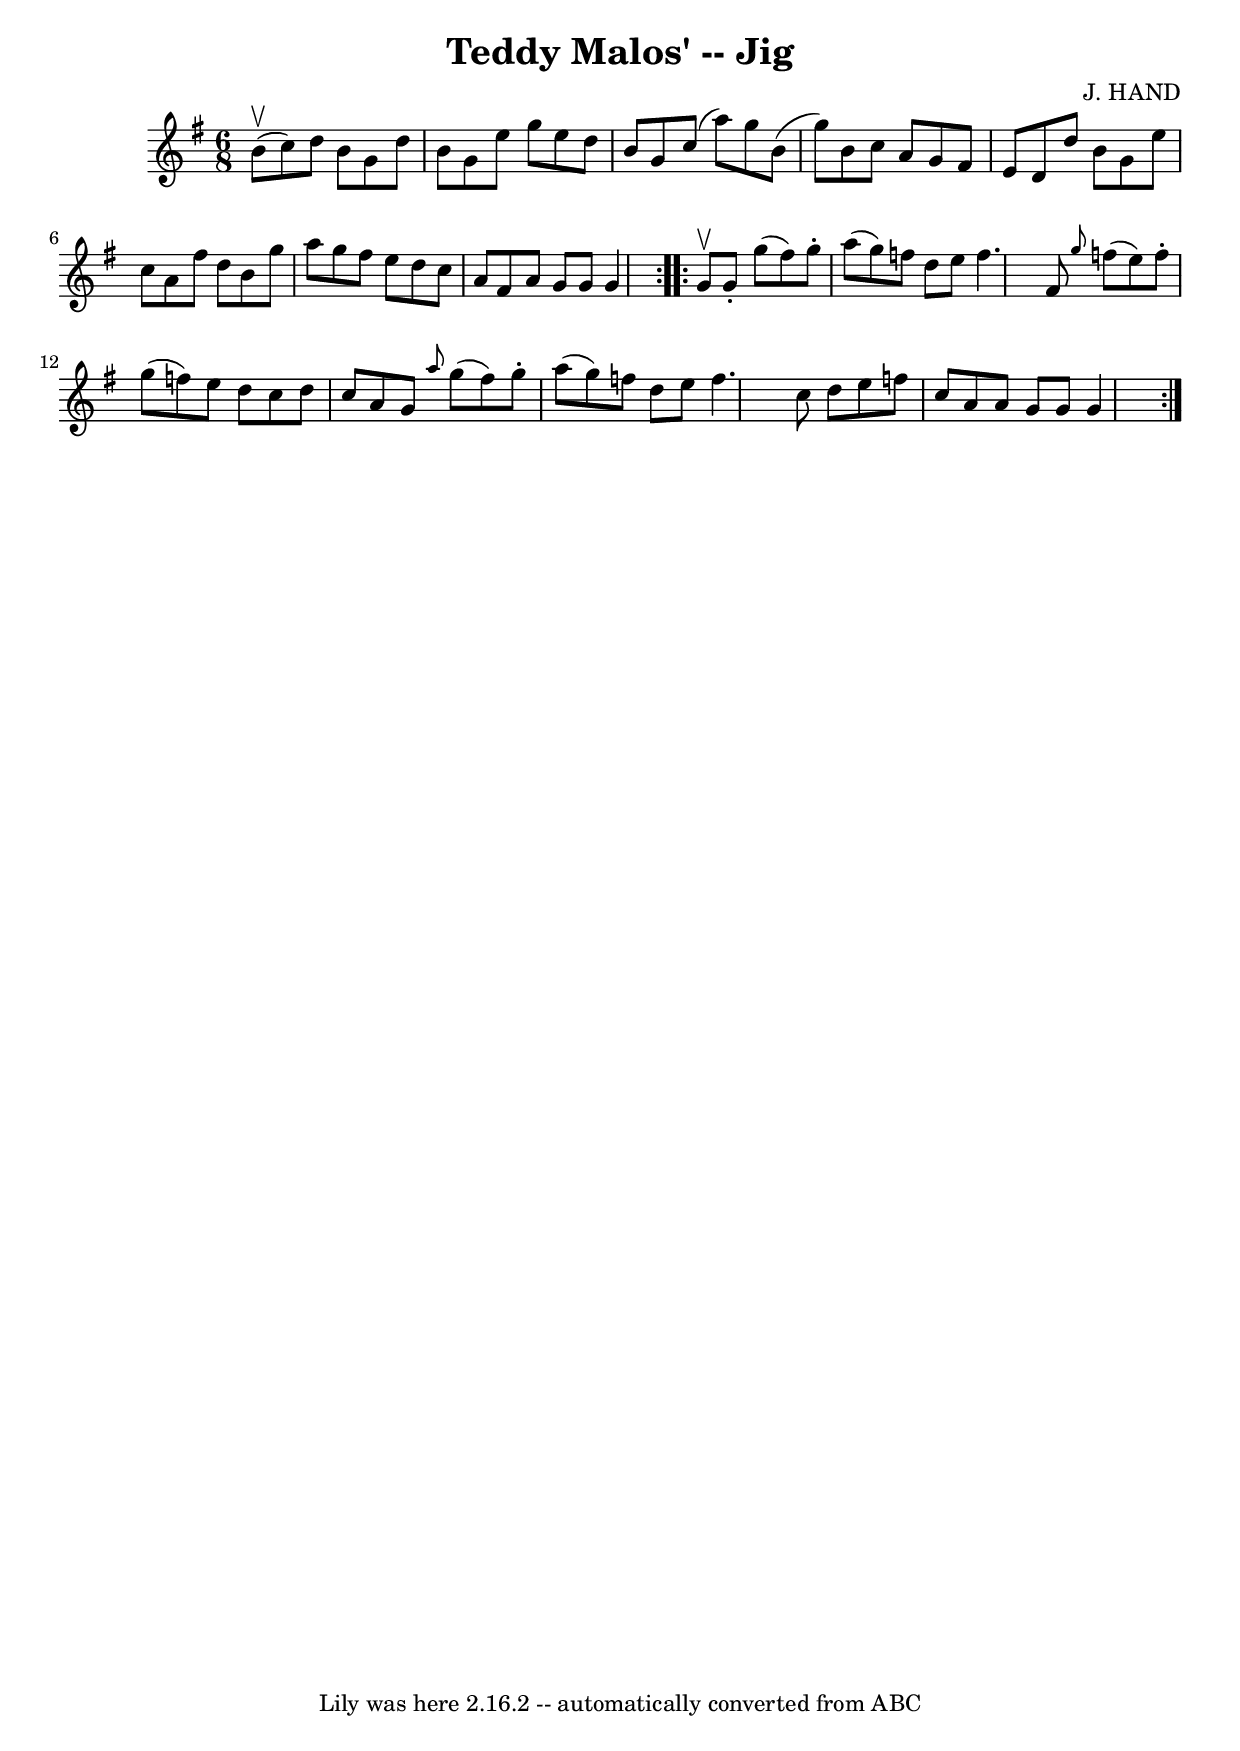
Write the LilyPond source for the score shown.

\version "2.7.40"
\include "Mammoth.ily"
\header {
	book = "Ryan's Mammoth Collection"
	composer = "J. HAND"
	crossRefNumber = "1"
	footnotes = ""
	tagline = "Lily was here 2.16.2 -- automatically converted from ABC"
	title = "Teddy Malos' -- Jig"
}
voicedefault =  {
\set Score.defaultBarType = "empty"

\repeat volta 2 {
\time 6/8 \key g \major b'8^\upbow(c''8) |
 d''8 b'8 g'8 
 d''8 b'8 g'8  |
 e''8 g''8 e''8 d''8 b'8 g'8  
|
 c''8 (a''8) g''8 b'8 (g''8) b'8  |
 c''8  
 a'8 g'8 fis'8 e'8 d'8  |
 d''8 b'8 g'8 e''8    
c''8 a'8  |
 fis''8 d''8 b'8 g''8 a''8 g''8  |
 
 fis''8 e''8 d''8 c''8 a'8 fis'8  |
 a'8 g'8 g'8  
 g'4  } \repeat volta 2 { g'8^\upbow |
 g'8 -. g''8 (fis''8  
-) g''8 -. a''8 (g''8) |
 f''8 d''8 e''8 f''4.    
|
 fis'8  \grace { g''8  } f''8 (e''8) f''8 -. g''8 (
f''8) |
 e''8 d''8 c''8 d''8 c''8 a'8  |
     
g'8  \grace { a''8  } g''8 (fis''8) g''8 -. a''8 (g''8) 
|
 f''8 d''8 e''8 f''4.    |
 c''8 d''8 e''8    
f''8 c''8 a'8  |
 a'8 g'8 g'8 g'4  }   
}

\score{
    <<

	\context Staff="default"
	{
	    \voicedefault 
	}

    >>
	\layout {
	}
	\midi {}
}
